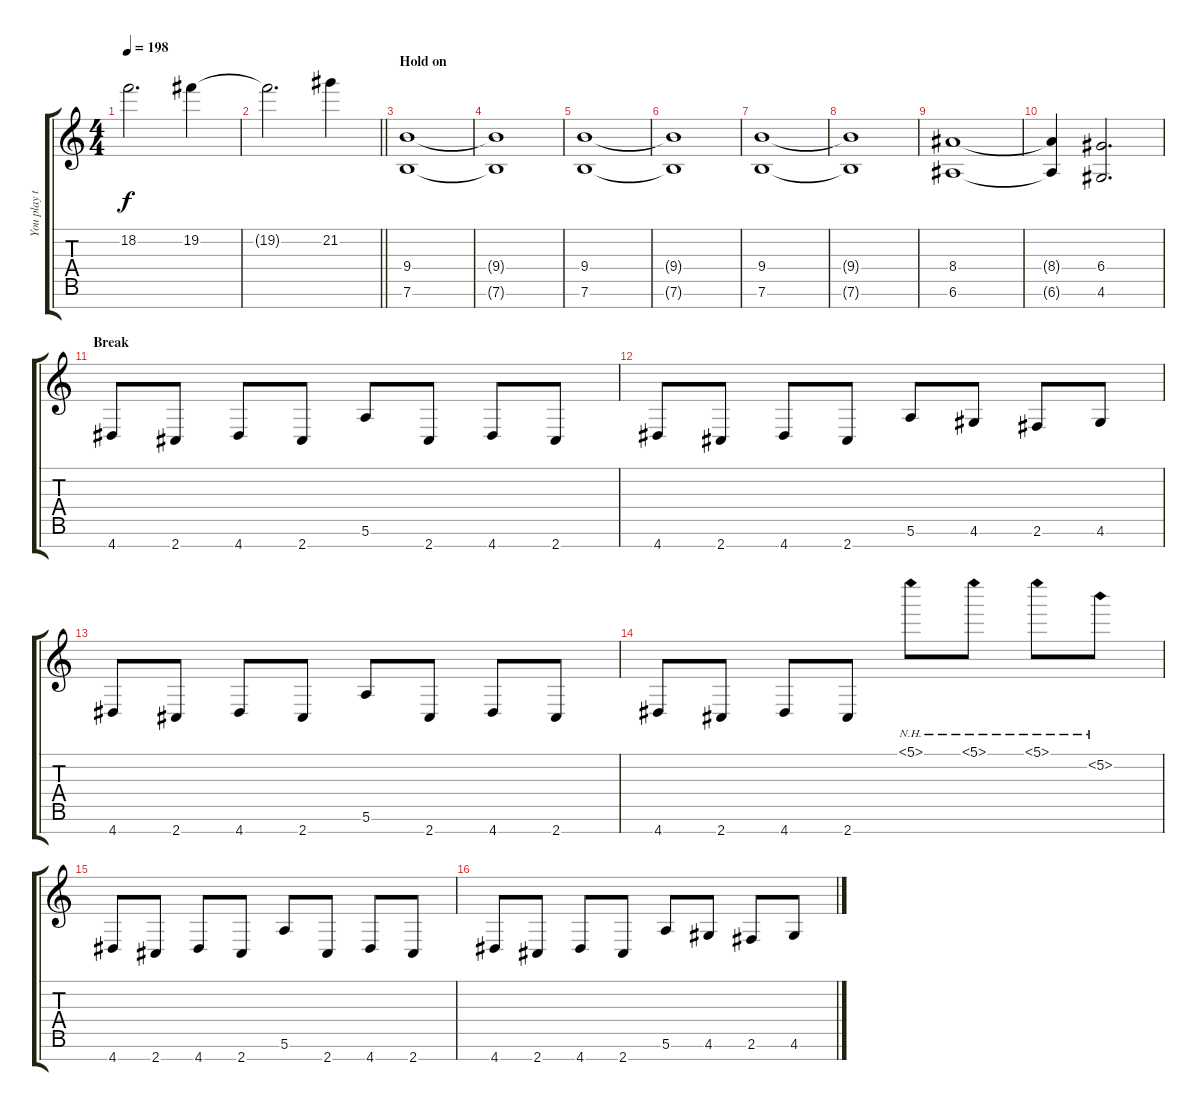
\track ("You play this" "You play t") {instrument distortionguitar}
\staff {score tabs}
\tuning (E4 B3 G3 D3 A2 E2 B1) {hide}
\ts (4 4)
\tempo 198
\clef g2
\ks c
18.2.2{d dy f} 19.2.4 |
\barLineRight lightlight
19.2{t}.2{d} 21.2.4 |
\section ("" "Hold on")
(9.4 7.6).1 |
(9.4{t} 7.6{t}).1 |
(9.4 7.6).1 |
(9.4{t} 7.6{t}).1 |
(9.4 7.6).1 |
(9.4{t} 7.6{t}).1 |
(8.4 6.6).1 |
(8.4{t} 6.6{t}).4 (6.4 4.6).2{d} |
\section ("" "Break")
4.7.8{instrument distortionguitar} 2.7.8 4.7.8 2.7.8 5.6.8 2.7.8 4.7.8 2.7.8 |
4.7.8 2.7.8 4.7.8 2.7.8 5.6.8 4.6.8 2.6.8 4.6.8 |
4.7.8 2.7.8 4.7.8 2.7.8 5.6.8 2.7.8 4.7.8 2.7.8 |
4.7.8 2.7.8 4.7.8 2.7.8 5.1{nh}.8 5.1{nh}.8 5.1{nh}.8 5.2{nh}.8 |
4.7.8 2.7.8 4.7.8 2.7.8 5.6.8 2.7.8 4.7.8 2.7.8 |
4.7.8 2.7.8 4.7.8 2.7.8 5.6.8 4.6.8 2.6.8 4.6.8
